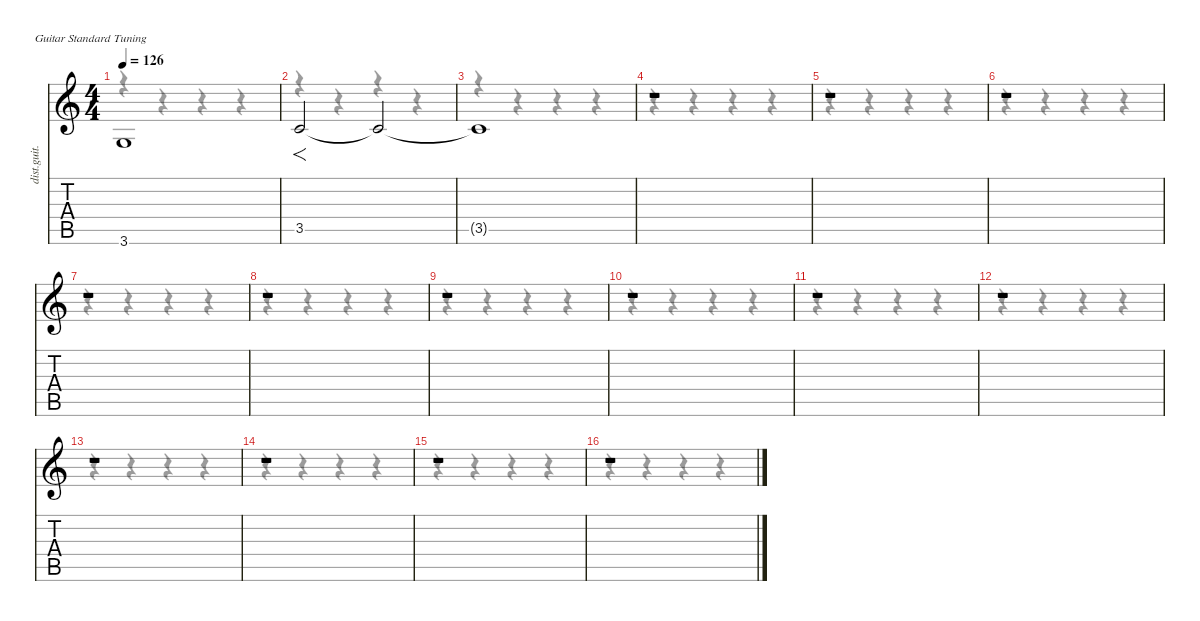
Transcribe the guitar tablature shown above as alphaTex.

\defaultSystemsLayout 4
\hideDynamics
\bracketExtendMode nobrackets
\otherSystemsTrackNameOrientation horizontal
\track ("Joe satriani overdubs" "dist.guit.") {instrument distortionguitar}
\staff {score tabs}
\tuning (E4 B3 G3 D3 A2 E2)
\voice
\ts (4 4)
\tempo 126
\clef g2
\ks c
3.6{t}.1{dy f} |
3.5.2{f} 3.5{t}.2 |
3.5{t}.1 |
r.1 |
r.1 |
r.1 |
r.1 |
r.1 |
r.1 |
r.1 |
r.1 |
r.1 |
r.1 |
r.1 |
r.1 |
r.1
\voice
\clef g2
\ottava regular
\simile none
\ks c
r.4{dy mf} r.4 r.4 r.4 |
r.4 r.4 r.4 r.4 |
r.4 r.4 r.4 r.4 |
r.4 r.4 r.4 r.4 |
r.4 r.4 r.4 r.4 |
r.4 r.4 r.4 r.4 |
r.4 r.4 r.4 r.4 |
r.4 r.4 r.4 r.4 |
r.4 r.4 r.4 r.4 |
r.4 r.4 r.4 r.4 |
r.4 r.4 r.4 r.4 |
r.4 r.4 r.4 r.4 |
r.4 r.4 r.4 r.4 |
r.4 r.4 r.4 r.4 |
r.4 r.4 r.4 r.4 |
r.4 r.4 r.4 r.4
